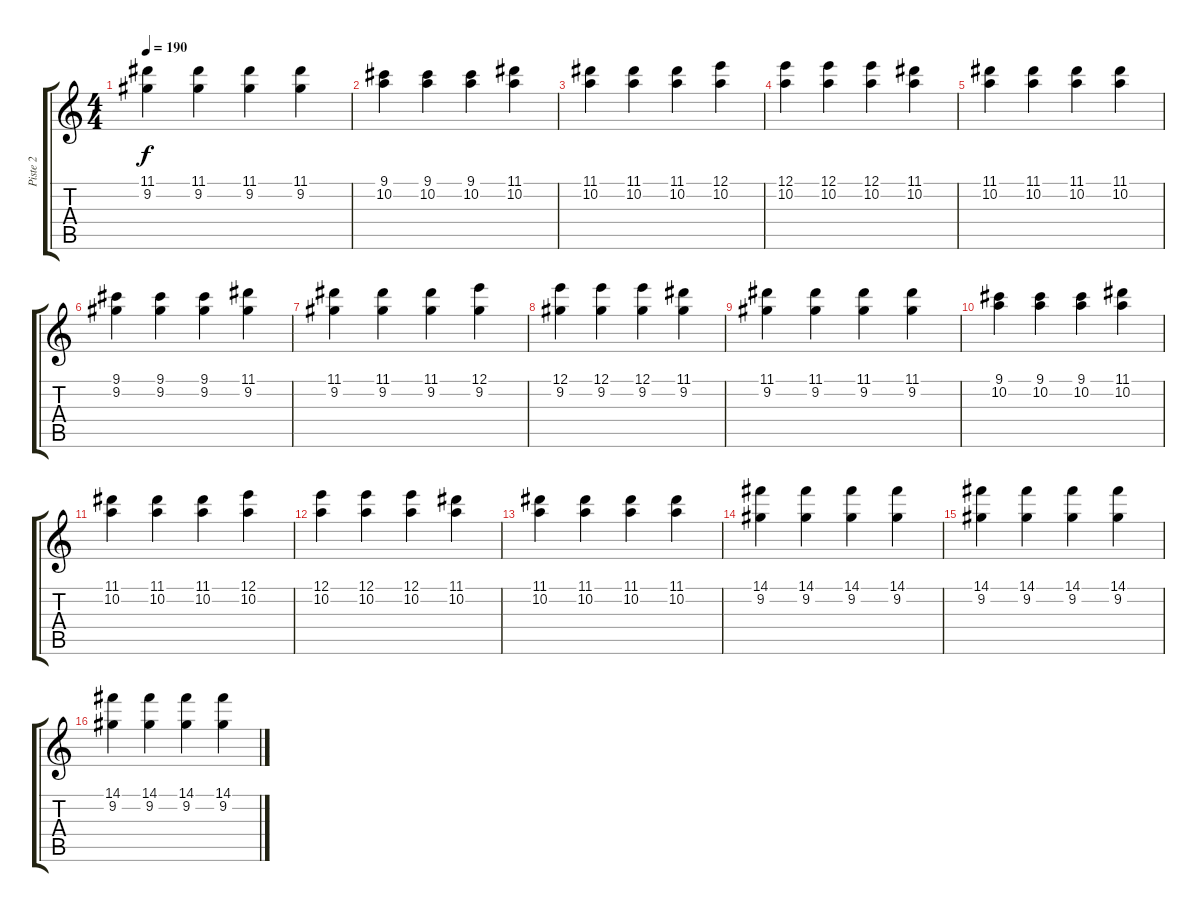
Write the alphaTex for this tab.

\track ("Piste 2" "Piste 2") {instrument overdrivenguitar}
\staff {score tabs}
\tuning (E4 B3 G3 D3 A2 E2) {hide}
\ts (4 4)
\tempo 190
\clef g2
\ks c
(11.1 9.2).4{dy f} (11.1 9.2).4 (11.1 9.2).4 (11.1 9.2).4 |
(9.1 10.2).4 (9.1 10.2).4 (9.1 10.2).4 (11.1 10.2).4 |
(11.1 10.2).4 (11.1 10.2).4 (11.1 10.2).4 (12.1 10.2).4 |
(12.1 10.2).4 (12.1 10.2).4 (12.1 10.2).4 (11.1 10.2).4 |
(11.1 10.2).4 (11.1 10.2).4 (11.1 10.2).4 (11.1 10.2).4 |
(9.1 9.2).4 (9.1 9.2).4 (9.1 9.2).4 (11.1 9.2).4 |
(11.1 9.2).4 (11.1 9.2).4 (11.1 9.2).4 (12.1 9.2).4 |
(12.1 9.2).4 (12.1 9.2).4 (12.1 9.2).4 (11.1 9.2).4 |
(11.1 9.2).4 (11.1 9.2).4 (11.1 9.2).4 (11.1 9.2).4 |
(9.1 10.2).4 (9.1 10.2).4 (9.1 10.2).4 (11.1 10.2).4 |
(11.1 10.2).4 (11.1 10.2).4 (11.1 10.2).4 (12.1 10.2).4 |
(12.1 10.2).4 (12.1 10.2).4 (12.1 10.2).4 (11.1 10.2).4 |
(11.1 10.2).4 (11.1 10.2).4 (11.1 10.2).4 (11.1 10.2).4 |
(14.1 9.2).4 (14.1 9.2).4 (14.1 9.2).4 (14.1 9.2).4 |
(14.1 9.2).4 (14.1 9.2).4 (14.1 9.2).4 (14.1 9.2).4 |
(14.1 9.2).4 (14.1 9.2).4 (14.1 9.2).4 (14.1 9.2).4
